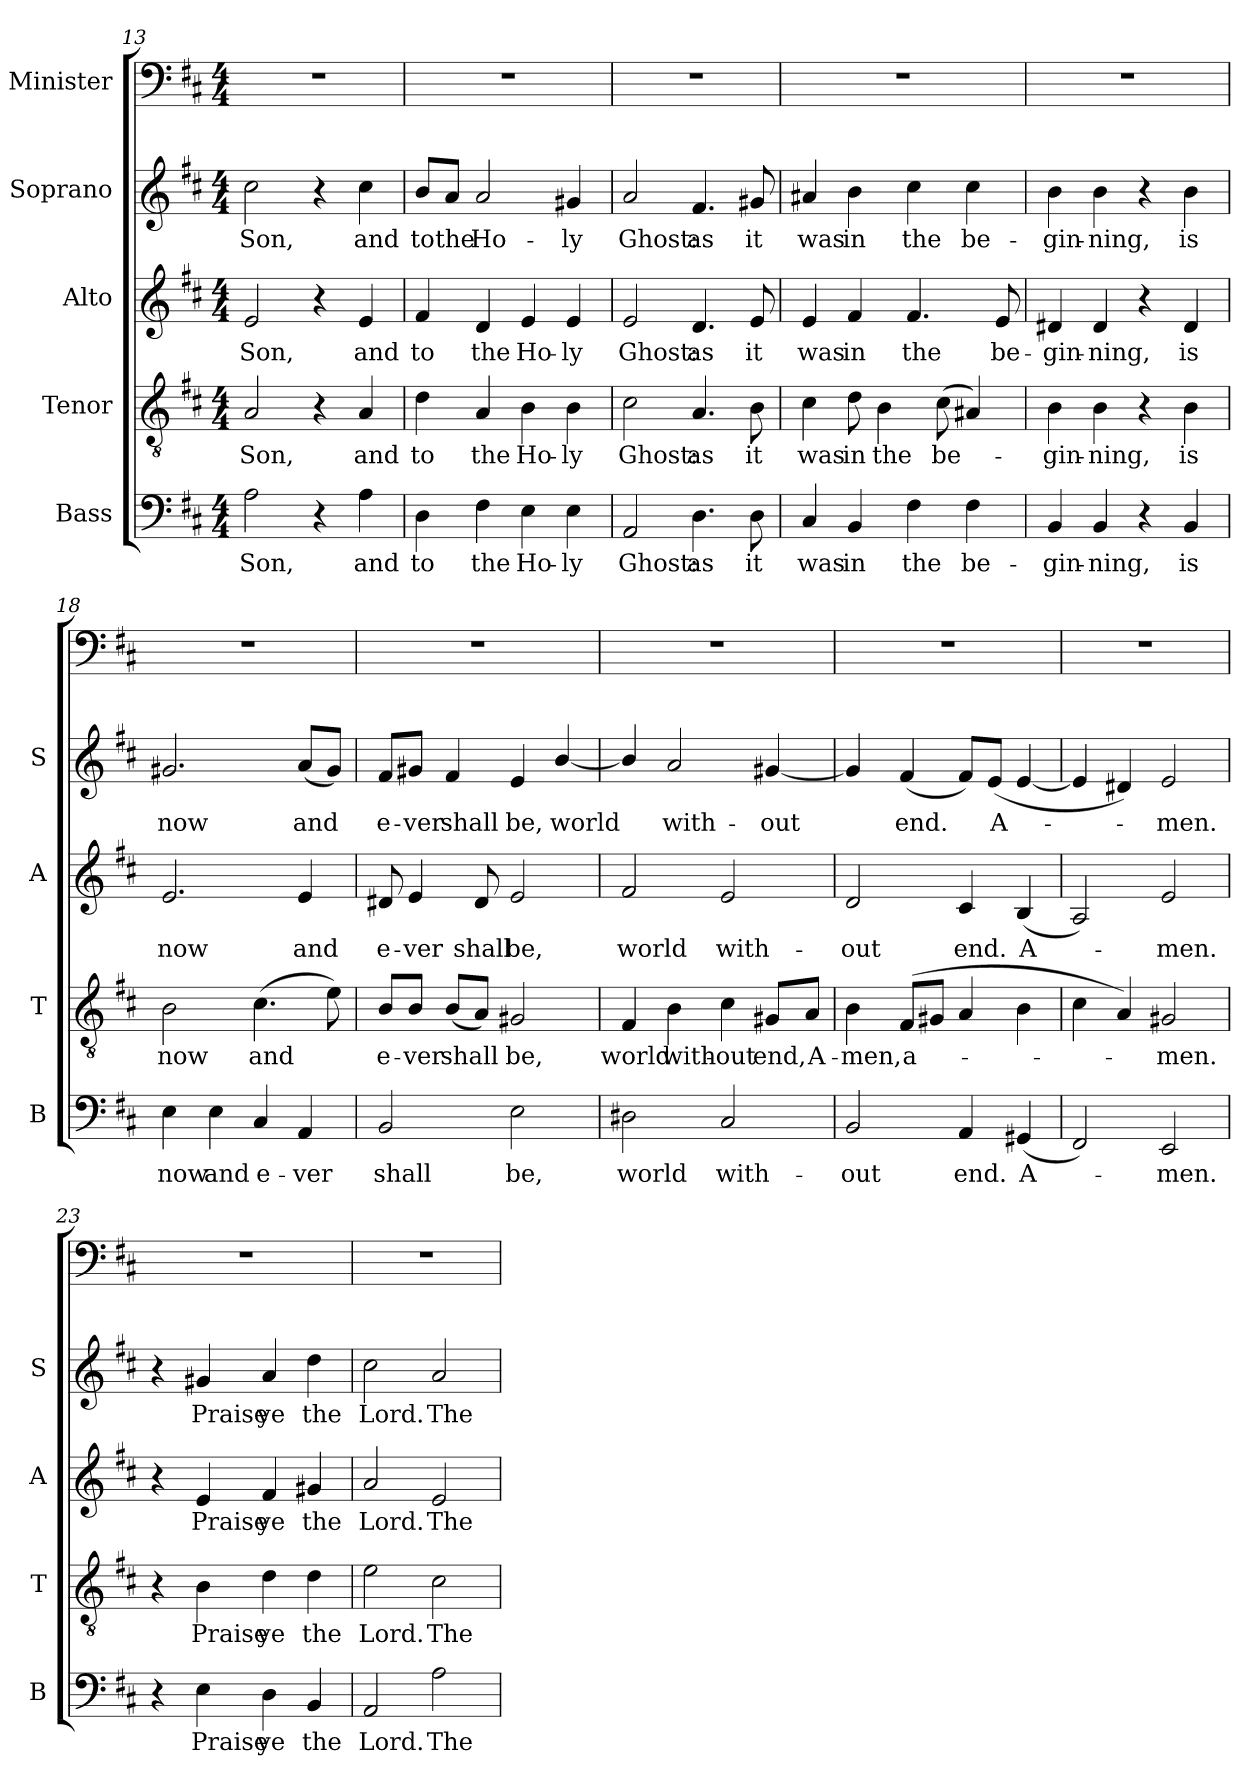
**kern	**text	**kern	**text	**kern	**text	**kern	**text	**kern
*part5	*part5	*part4	*part4	*part3	*part3	*part2	*part2	*part1
*staff5	*staff5	*staff4	*staff4	*staff3	*staff3	*staff2	*staff2	*staff1
*I"Bass	*	*I"Tenor	*	*I"Alto	*	*I"Soprano	*	*I"Minister
*I'B	*	*I'T	*	*I'A	*	*I'S	*	*
*clefF4	*	*clefGv2	*	*clefG2	*	*clefG2	*	*clefF4
*k[f#c#]	*	*k[f#c#]	*	*k[f#c#]	*	*k[f#c#]	*	*k[f#c#]
*M4/4	*	*M4/4	*	*M4/4	*	*M4/4	*	*M4/4
=13	=13	=13	=13	=13	=13	=13	=13	=13
!	!LO:LY:b	!	!LO:LY:b	!	!LO:LY:b	!	!LO:LY:b	!
2A\	Son,	2A/	Son,	2e/	Son,	2cc#\	Son,	1r
4r	.	4r	.	4r	.	4r	.	.
!	!LO:LY:b	!	!LO:LY:b	!	!LO:LY:b	!	!LO:LY:b	!
4A\	and	4A/	and	4e/	and	4cc#\	and	.
=14	=14	=14	=14	=14	=14	=14	=14	=14
!	!LO:LY:b	!	!LO:LY:b	!	!LO:LY:b	!	!LO:LY:b	!
4D\	to	4d\	to	4f#/	to	8b/L	to	1r
!	!	!	!	!	!	!	!LO:LY:b	!
.	.	.	.	.	.	8a/J	the	.
!	!LO:LY:b	!	!LO:LY:b	!	!LO:LY:b	!	!LO:LY:b	!
4F#\	the	4A/	the	4d/	the	2a/	Ho-	.
!	!LO:LY:b	!	!LO:LY:b	!	!LO:LY:b	!	!	!
4E\	Ho-	4B\	Ho-	4e/	Ho-	.	.	.
!	!LO:LY:b	!	!LO:LY:b	!	!LO:LY:b	!	!LO:LY:b	!
4E\	-ly	4B\	-ly	4e/	-ly	4g#X/	-ly	.
=15	=15	=15	=15	=15	=15	=15	=15	=15
!	!LO:LY:b	!	!LO:LY:b	!	!LO:LY:b	!	!LO:LY:b	!
2AA/	Ghost:	2c#\	Ghost:	2e/	Ghost:	2a/	Ghost:	1r
!	!LO:LY:b	!	!LO:LY:b	!	!LO:LY:b	!	!LO:LY:b	!
4.D\	as	4.A/	as	4.d/	as	4.f#/	as	.
!	!LO:LY:b	!	!LO:LY:b	!	!LO:LY:b	!	!LO:LY:b	!
8D\	it	8B\	it	8e/	it	8g#X/	it	.
!!LO:LB:g=z
=16	=16	=16	=16	=16	=16	=16	=16	=16
!	!LO:LY:b	!	!LO:LY:b	!	!LO:LY:b	!	!LO:LY:b	!
4C#/	was	4c#\	was	4e/	was	4a#X/	was	1r
!	!LO:LY:b	!	!LO:LY:b	!	!LO:LY:b	!	!LO:LY:b	!
4BB/	in	8d\	in	4f#/	in	4b\	in	.
!	!	!	!LO:LY:b	!	!	!	!	!
.	.	4B\	the	.	.	.	.	.
!	!LO:LY:b	!	!	!	!LO:LY:b	!	!LO:LY:b	!
4F#\	the	.	.	4.f#/	the	4cc#\	the	.
!	!	!	!LO:LY:b	!	!	!	!	!
.	.	(8c#\	be-	.	.	.	.	.
!	!LO:LY:b	!	!	!	!	!	!LO:LY:b	!
4F#\	be-	4A#X/)	.	.	.	4cc#\	be-	.
!	!	!	!	!	!LO:LY:b	!	!	!
.	.	.	.	8e/	be-	.	.	.
=17	=17	=17	=17	=17	=17	=17	=17	=17
!	!LO:LY:b	!	!LO:LY:b	!	!LO:LY:b	!	!LO:LY:b	!
4BB/	-gin-	4B\	-gin-	4d#X/	-gin-	4b\	-gin-	1r
!	!LO:LY:b	!	!LO:LY:b	!	!LO:LY:b	!	!LO:LY:b	!
4BB/	ning,	4B\	-ning,	4d#/	ning,	4b\	ning,	.
4r	.	4r	.	4r	.	4r	.	.
!	!LO:LY:b	!	!LO:LY:b	!	!LO:LY:b	!	!LO:LY:b	!
4BB/	is	4B\	is	4d#/	is	4b\	is	.
=18	=18	=18	=18	=18	=18	=18	=18	=18
!	!LO:LY:b	!	!LO:LY:b	!	!LO:LY:b	!	!LO:LY:b	!
4E\	now	2B\	now	2.e/	now	2.g#X/	now	1r
!	!LO:LY:b	!	!	!	!	!	!	!
4E\	and	.	.	.	.	.	.	.
!	!LO:LY:b	!	!LO:LY:b	!	!	!	!	!
4C#/	e-	(4.c#\	and	.	.	.	.	.
!	!LO:LY:b	!	!	!	!LO:LY:b	!	!LO:LY:b	!
4AA/	-ver	.	.	4e/	and	(8a/L	and	.
.	.	8e\)	.	.	.	8g#/J)	.	.
=19	=19	=19	=19	=19	=19	=19	=19	=19
!	!LO:LY:b	!	!LO:LY:b	!	!LO:LY:b	!	!LO:LY:b	!
2BB/	shall	8B/L	e-	8d#X/	e-	8f#/L	e-	1r
!	!	!	!LO:LY:b	!	!LO:LY:b	!	!LO:LY:b	!
.	.	8B/J	-ver	4e/	-ver	8g#X/J	-ver	.
!	!	!	!LO:LY:b	!	!	!	!LO:LY:b	!
.	.	(8B/L	shall	.	.	4f#/	shall	.
!	!	!	!	!	!LO:LY:b	!	!	!
.	.	8A/J)	.	8d#/	shall	.	.	.
!	!LO:LY:b	!	!LO:LY:b	!	!LO:LY:b	!	!LO:LY:b	!
2E\	be,	2G#X/	be,	2e/	be,	4e/	be,	.
!	!	!	!	!	!	!	!LO:LY:b	!
.	.	.	.	.	.	[4b/	world	.
=20	=20	=20	=20	=20	=20	=20	=20	=20
!	!LO:LY:b	!	!LO:LY:b	!	!LO:LY:b	!	!	!
2D#X\	world	4F#/	world	2f#/	world	4b/]	.	1r
!	!	!	!LO:LY:b	!	!	!	!LO:LY:b	!
.	.	4B\	with-	.	.	2a/	with-	.
!	!LO:LY:b	!	!LO:LY:b	!	!LO:LY:b	!	!	!
2C#/	with-	4c#\	out	2e/	with-	.	.	.
!	!	!	!LO:LY:b	!	!	!	!LO:LY:b	!
.	.	8G#X/L	end,	.	.	[4g#X/	-out	.
!	!	!	!LO:LY:b	!	!	!	!	!
.	.	8A/J	A-	.	.	.	.	.
!!LO:LB:g=z
=21	=21	=21	=21	=21	=21	=21	=21	=21
!	!LO:LY:b	!	!LO:LY:b	!	!LO:LY:b	!	!	!
2BB/	-out	4B\	-men,	2d/	out	4g#/]	.	1r
!	!	!	!LO:LY:b	!	!	!	!LO:LY:b	!
.	.	(8F#/L	a-	.	.	(4f#/	end.	.
.	.	8G#X/J	.	.	.	.	.	.
!	!LO:LY:b	!	!	!	!LO:LY:b	!	!	!
4AA/	end.	4A/	.	4c#/	end.	8f#/L)	.	.
!	!	!	!	!	!	!	!LO:LY:b	!
.	.	.	.	.	.	(8e/J	A-	.
!	!LO:LY:b	!	!	!	!LO:LY:b	!	!	!
(4GG#X/	A-	4B\	.	(4B/	A-	[4e/	.	.
=22	=22	=22	=22	=22	=22	=22	=22	=22
2FF#/)	.	4c#\	.	2A/)	.	4e/]	.	1r
.	.	4A/)	.	.	.	4d#X/)	.	.
!	!LO:LY:b	!	!LO:LY:b	!	!LO:LY:b	!	!LO:LY:b	!
2EE/	-men.	2G#X/	-men.	2e/	-men.	2e/	-men.	.
=23	=23	=23	=23	=23	=23	=23	=23	=23
4r	.	4r	.	4r	.	4r	.	1r
!	!LO:LY:b	!	!LO:LY:b	!	!LO:LY:b	!	!LO:LY:b	!
4E\	Praise	4B\	Praise	4e/	Praise	4g#X/	Praise	.
!	!LO:LY:b	!	!LO:LY:b	!	!LO:LY:b	!	!LO:LY:b	!
4D\	ye	4d\	ye	4f#/	ye	4a/	ye	.
!	!LO:LY:b	!	!LO:LY:b	!	!LO:LY:b	!	!LO:LY:b	!
4BB/	the	4d\	the	4g#X/	the	4dd\	the	.
=24	=24	=24	=24	=24	=24	=24	=24	=24
!	!LO:LY:b	!	!LO:LY:b	!	!LO:LY:b	!	!LO:LY:b	!
2AA/	Lord.	2e\	Lord.	2a/	Lord.	2cc#\	Lord.	1r
!	!LO:LY:b	!	!LO:LY:b	!	!LO:LY:b	!	!LO:LY:b	!
2A\	The	2c#\	The	2e/	The	2a/	The	.
=	=	=	=	=	=	=	=	=
*-	*-	*-	*-	*-	*-	*-	*-	*-
